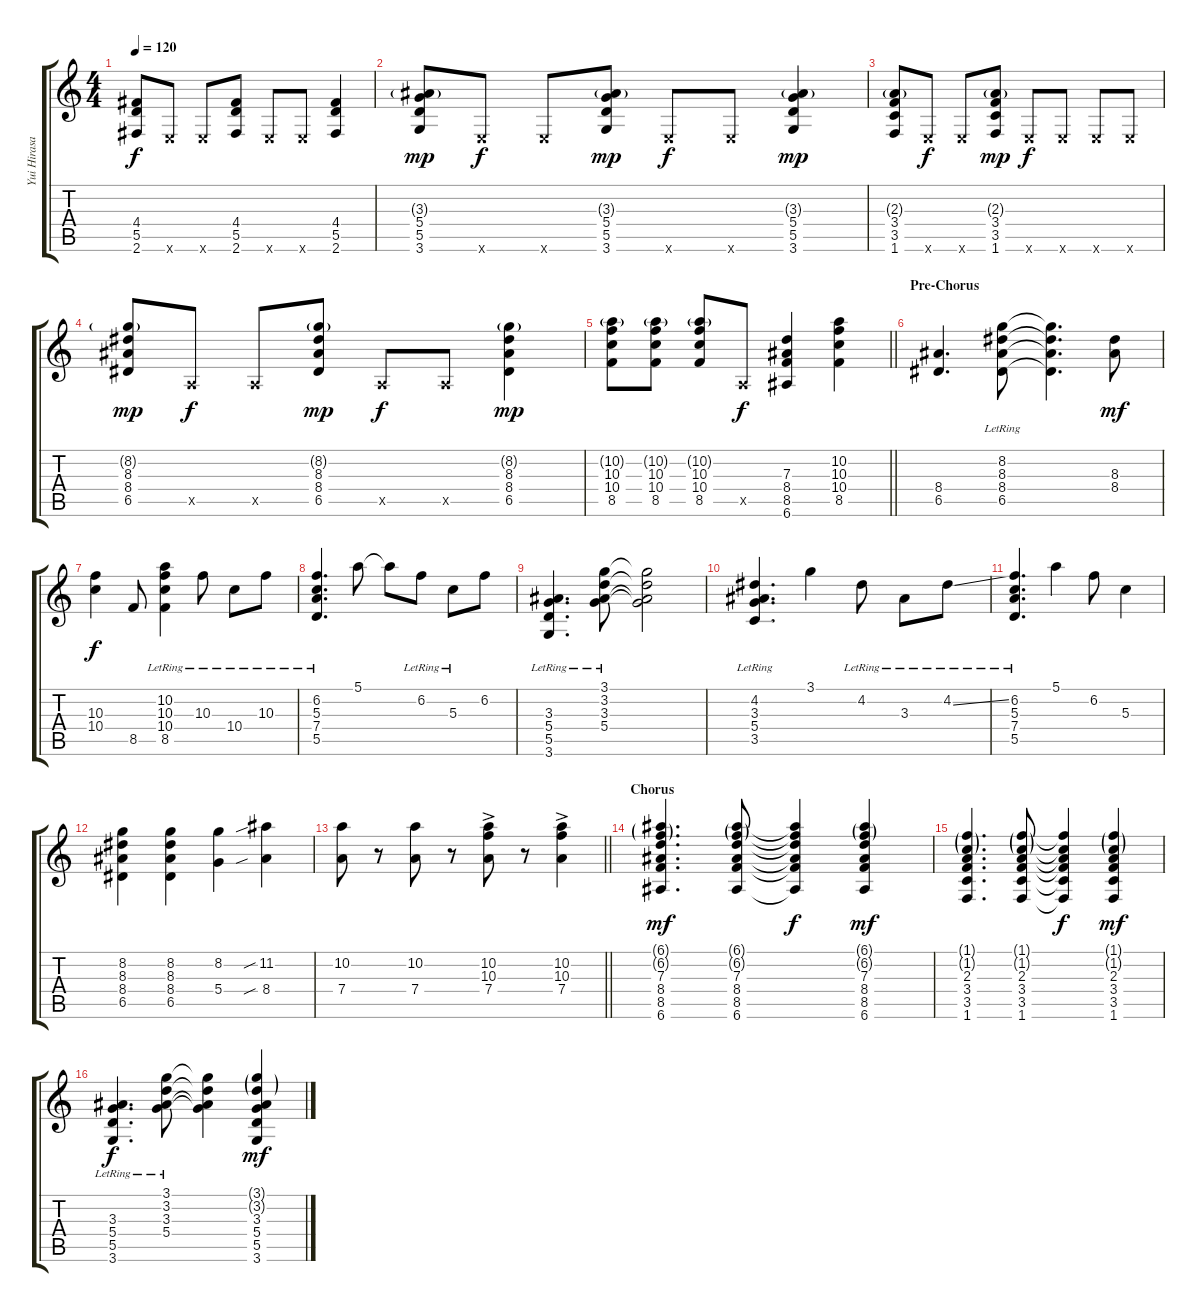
\track ("Yui Hirasawa" "Yui Hirasa") {instrument distortionguitar}
\staff {score tabs}
\tuning (E4 B3 G3 D3 A2 E2) {hide}
\ts (4 4)
\tempo 120
\clef g2
\ks c
(4.4 5.5 2.6).8{dy f} 0.6{x}.8 0.6{x}.8 (4.4 5.5 2.6).8 0.6{x}.8 0.6{x}.8 (4.4 5.5 2.6).4 |
(3.3{g} 5.4 5.5 3.6).8{dy mp} 0.6{x}.8{dy f} 0.6{x}.8 (3.3{g} 5.4 5.5 3.6).8{dy mp} 0.6{x}.8{dy f} 0.6{x}.8 (3.3{g} 5.4 5.5 3.6).4{dy mp} |
(2.3{g} 3.4 3.5 1.6).8 0.6{x}.8{dy f} 0.6{x}.8 (2.3{g} 3.4 3.5 1.6).8{dy mp} 0.6{x}.8{dy f} 0.6{x}.8 0.6{x}.8 0.6{x}.8 |
(8.2{g} 8.3 8.4 6.5).8{dy mp} 0.5{x}.8{dy f} 0.5{x}.8 (8.2{g} 8.3 8.4 6.5).8{dy mp} 0.5{x}.8{dy f} 0.5{x}.8 (8.2{g} 8.3 8.4 6.5).4{dy mp} |
\barLineRight lightlight
(10.2{g} 10.3 10.4 8.5).8 (10.2{g} 10.3 10.4 8.5).8 (10.2{g} 10.3 10.4 8.5).8 0.5{x}.8{dy f} (7.3 8.4 8.5 6.6).4 (10.2 10.3 10.4 8.5).4 |
\section ("" "Pre-Chorus")
(8.4 6.5).4{d} (8.2{lr} 8.3 8.4 6.5{lr}).8 (8.2{t} 8.3{t} 8.4{t} 6.5{t}).4{d} (8.3 8.4).8{dy mf} |
(10.3 10.4).4{dy f} 8.5.8 (10.2{lr} 10.3{lr} 10.4{lr} 8.5{lr}).4 10.3{lr}.8 10.4{lr}.8 10.3{lr}.8 |
(6.2{lr} 5.3{lr} 7.4{lr} 5.5{lr}).4{d} 5.1.8 5.1{t}.8 6.2{lr}.8 5.3{lr}.8 6.2.8 |
(3.3 5.4 5.5{lr} 3.6{lr}).4{d} (3.1 3.2{lr} 3.3{lr} 5.4{lr}).8 (3.1{t} 3.2{t} 3.3{t} 5.4{t}).2 |
(4.2{lr} 3.3{lr} 5.4{lr} 3.5{lr}).4{d} 3.1.4 4.2{lr}.8 3.3{lr}.8 4.2{ss lr}.8 |
(6.2{lr} 5.3{lr} 7.4{lr} 5.5{lr}).4{d} 5.1.4 6.2.8 5.3.4 |
(8.2 8.3 8.4 6.5).4 (8.2 8.3 8.4 6.5).4 (8.2 5.4).4 (11.2{sib} 8.4{sib}).4 |
\barLineRight lightlight
(10.2 7.4).8 r.8 (10.2 7.4).8 r.8 (10.2 10.3 7.4{ac}).8 r.8 (10.2 10.3 7.4{ac}).4 |
\section ("" "Chorus")
(6.1{g} 6.2{g} 7.3 8.4 8.5 6.6).4{d dy mf} (6.1{g} 6.2{g} 7.3 8.4 8.5 6.6).8 (6.1{t} 6.2{t} 7.3{t} 8.4{t} 8.5{t} 6.6{t}).4{dy f} (6.1{g} 6.2{g} 7.3 8.4 8.5 6.6).4{dy mf} |
(1.1{g} 1.2{g} 2.3 3.4 3.5 1.6).4{d} (1.1{g} 1.2{g} 2.3 3.4 3.5 1.6).8 (1.1{t} 1.2{t} 2.3{t} 3.4{t} 3.5{t} 1.6{t}).4{dy f} (1.1{g} 1.2{g} 2.3 3.4 3.5 1.6).4{dy mf} |
(3.3{lr} 5.4{lr} 5.5{lr} 3.6{lr}).4{d dy f} (3.1{lr} 3.2{lr} 3.3{lr} 5.4{lr}).8 (3.1{t} 3.2{t} 3.3{t} 5.4{t}).4 (3.1{g} 3.2{g} 3.3 5.4 5.5 3.6).4{dy mf}
